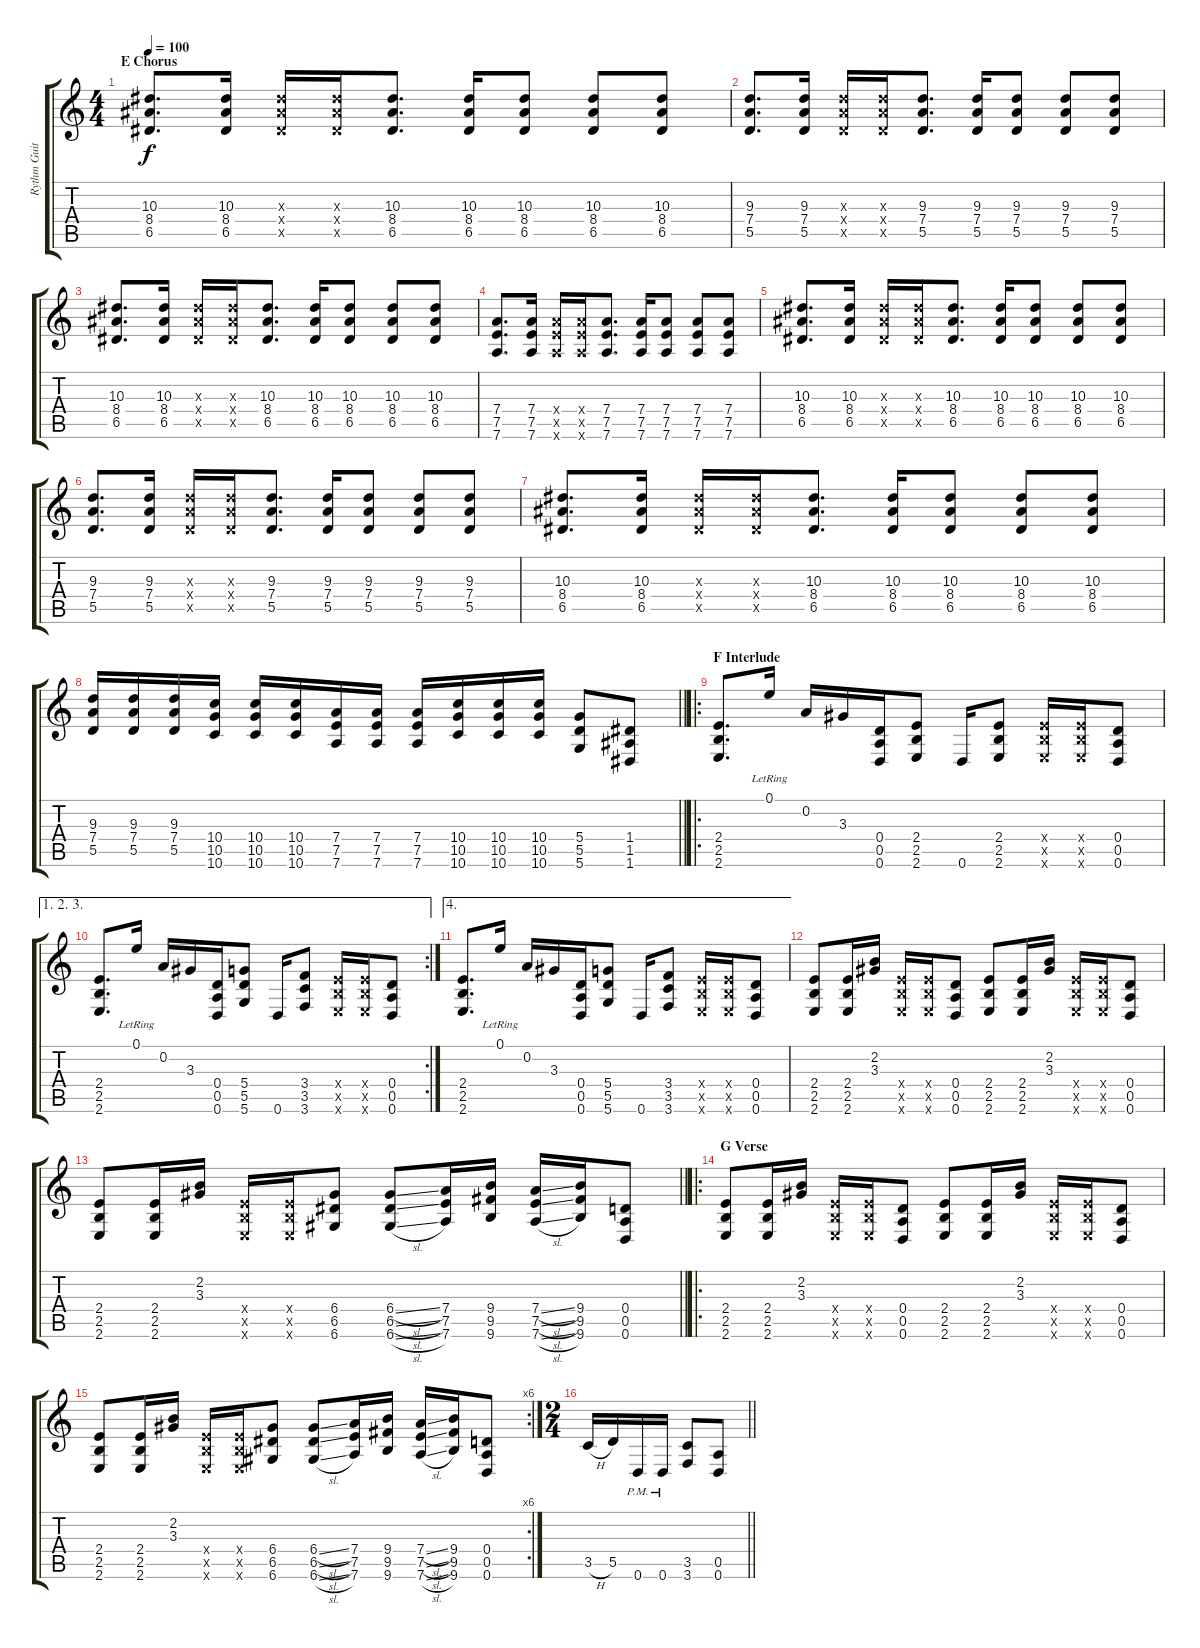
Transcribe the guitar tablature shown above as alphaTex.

\track ("Rythm Guitar" "Rythm Guit") {instrument overdrivenguitar}
\staff {score tabs}
\tuning (E4 A3 F3 D3 A2 D2) {hide}
\ts (4 4)
\section ("" "E Chorus")
\tempo 100
\clef g2
\ks c
(10.3 8.4 6.5).8{d dy f} (10.3 8.4 6.5).16 (10.3{x} 8.4{x} 6.5{x}).16 (10.3{x} 8.4{x} 6.5{x}).16 (10.3 8.4 6.5).8{d} (10.3 8.4 6.5).16 (10.3 8.4 6.5).8 (10.3 8.4 6.5).8 (10.3 8.4 6.5).8 |
(9.3 7.4 5.5).8{d} (9.3 7.4 5.5).16 (9.3{x} 7.4{x} 5.5{x}).16 (9.3{x} 7.4{x} 5.5{x}).16 (9.3 7.4 5.5).8{d} (9.3 7.4 5.5).16 (9.3 7.4 5.5).8 (9.3 7.4 5.5).8 (9.3 7.4 5.5).8 |
(10.3 8.4 6.5).8{d} (10.3 8.4 6.5).16 (10.3{x} 8.4{x} 6.5{x}).16 (10.3{x} 8.4{x} 6.5{x}).16 (10.3 8.4 6.5).8{d} (10.3 8.4 6.5).16 (10.3 8.4 6.5).8 (10.3 8.4 6.5).8 (10.3 8.4 6.5).8 |
(7.4 7.5 7.6).8{d} (7.4 7.5 7.6).16 (7.4{x} 7.5{x} 7.6{x}).16 (7.4{x} 7.5{x} 7.6{x}).16 (7.4 7.5 7.6).8{d} (7.4 7.5 7.6).16 (7.4 7.5 7.6).8 (7.4 7.5 7.6).8 (7.4 7.5 7.6).8 |
(10.3 8.4 6.5).8{d} (10.3 8.4 6.5).16 (10.3{x} 8.4{x} 6.5{x}).16 (10.3{x} 8.4{x} 6.5{x}).16 (10.3 8.4 6.5).8{d} (10.3 8.4 6.5).16 (10.3 8.4 6.5).8 (10.3 8.4 6.5).8 (10.3 8.4 6.5).8 |
(9.3 7.4 5.5).8{d} (9.3 7.4 5.5).16 (9.3{x} 7.4{x} 5.5{x}).16 (9.3{x} 7.4{x} 5.5{x}).16 (9.3 7.4 5.5).8{d} (9.3 7.4 5.5).16 (9.3 7.4 5.5).8 (9.3 7.4 5.5).8 (9.3 7.4 5.5).8 |
(10.3 8.4 6.5).8{d} (10.3 8.4 6.5).16 (10.3{x} 8.4{x} 6.5{x}).16 (10.3{x} 8.4{x} 6.5{x}).16 (10.3 8.4 6.5).8{d} (10.3 8.4 6.5).16 (10.3 8.4 6.5).8 (10.3 8.4 6.5).8 (10.3 8.4 6.5).8 |
\barLineRight lightlight
(9.3 7.4 5.5).16 (9.3 7.4 5.5).16 (9.3 7.4 5.5).16 (10.4 10.5 10.6).16 (10.4 10.5 10.6).16 (10.4 10.5 10.6).16 (7.4 7.5 7.6).16 (7.4 7.5 7.6).16 (7.4 7.5 7.6).16 (10.4 10.5 10.6).16 (10.4 10.5 10.6).16 (10.4 10.5 10.6).16 (5.4 5.5 5.6).8 (1.4 1.5 1.6).8 |
\ro
\section ("" "F Interlude")
(2.4 2.5 2.6).8{d} 0.1{lr}.16 0.2.16 3.3.16 (0.4 0.5 0.6).16 (2.4 2.5 2.6).8 0.6.16 (2.4 2.5 2.6).8 (2.4{x} 2.5{x} 2.6{x}).16 (2.4{x} 2.5{x} 2.6{x}).16 (0.4 0.5 0.6).8 |
\ae (1 2 3)
\rc 2
(2.4 2.5 2.6).8{d} 0.1{lr}.16 0.2.16 3.3.16 (0.4 0.5 0.6).16 (5.4 5.5 5.6).8 0.6.16 (3.4 3.5 3.6).8 (2.4{x} 2.5{x} 2.6{x}).16 (2.4{x} 2.5{x} 2.6{x}).16 (0.4 0.5 0.6).8 |
\ae 4
(2.4 2.5 2.6).8{d} 0.1{lr}.16 0.2.16 3.3.16 (0.4 0.5 0.6).16 (5.4 5.5 5.6).8 0.6.16 (3.4 3.5 3.6).8 (2.4{x} 2.5{x} 2.6{x}).16 (2.4{x} 2.5{x} 2.6{x}).16 (0.4 0.5 0.6).8 |
(2.4 2.5 2.6).8 (2.4 2.5 2.6).16 (2.2 3.3).16 (2.4{x} 2.5{x} 2.6{x}).16 (2.4{x} 2.5{x} 2.6{x}).16 (0.4 0.5 0.6).8 (2.4 2.5 2.6).8 (2.4 2.5 2.6).16 (2.2 3.3).16 (2.4{x} 2.5{x} 2.6{x}).16 (2.4{x} 2.5{x} 2.6{x}).16 (0.4 0.5 0.6).8 |
\barLineRight lightlight
(2.4 2.5 2.6).8 (2.4 2.5 2.6).16 (2.2 3.3).16 (2.4{x} 2.5{x} 2.6{x}).16 (2.4{x} 2.5{x} 2.6{x}).16 (6.4 6.5 6.6).8 (6.4{sl} 6.5{sl} 6.6{sl}).8 (7.4 7.5 7.6).16 (9.4 9.5 9.6).16 (7.4{sl} 7.5{sl} 7.6{sl}).16 (9.4 9.5 9.6).16 (0.4 0.5 0.6).8 |
\ro
\section ("" "G Verse")
(2.4 2.5 2.6).8 (2.4 2.5 2.6).16 (2.2 3.3).16 (2.4{x} 2.5{x} 2.6{x}).16 (2.4{x} 2.5{x} 2.6{x}).16 (0.4 0.5 0.6).8 (2.4 2.5 2.6).8 (2.4 2.5 2.6).16 (2.2 3.3).16 (2.4{x} 2.5{x} 2.6{x}).16 (2.4{x} 2.5{x} 2.6{x}).16 (0.4 0.5 0.6).8 |
\rc 6
(2.4 2.5 2.6).8 (2.4 2.5 2.6).16 (2.2 3.3).16 (2.4{x} 2.5{x} 2.6{x}).16 (2.4{x} 2.5{x} 2.6{x}).16 (6.4 6.5 6.6).8 (6.4{sl} 6.5{sl} 6.6{sl}).8 (7.4 7.5 7.6).16 (9.4 9.5 9.6).16 (7.4{sl} 7.5{sl} 7.6{sl}).16 (9.4 9.5 9.6).16 (0.4 0.5 0.6).8 |
\ts (2 4)
\barLineRight lightlight
3.5{h}.16 5.5.16 0.6{pm}.16 0.6{pm}.16 (3.5 3.6).8 (0.5 0.6).8
